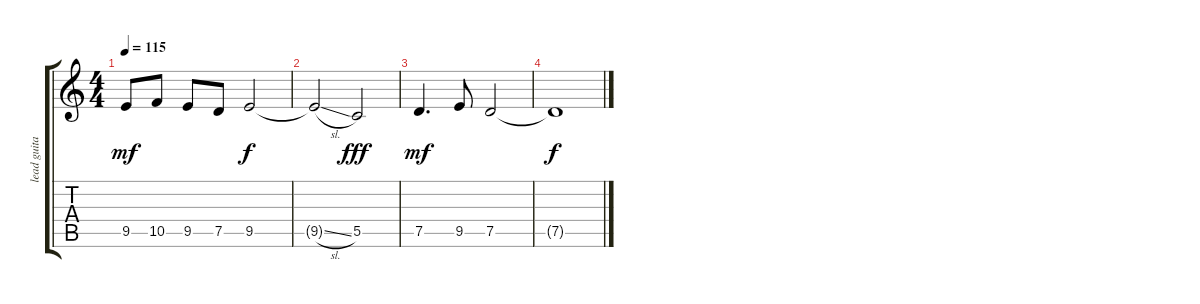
\track ("lead guitar" "lead guita") {instrument distortionguitar}
\staff {score tabs}
\tuning (D4 A3 F3 C3 G2 D2) {hide}
\ts (4 4)
\tempo 115
\clef g2
\ks c
9.5.8{dy mf} 10.5.8 9.5.8 7.5.8 9.5.2{dy f} |
9.5{sl t}.2 5.5.2{dy fff} |
7.5.4{d dy mf} 9.5.8 7.5.2 |
7.5{t}.1{dy f}
